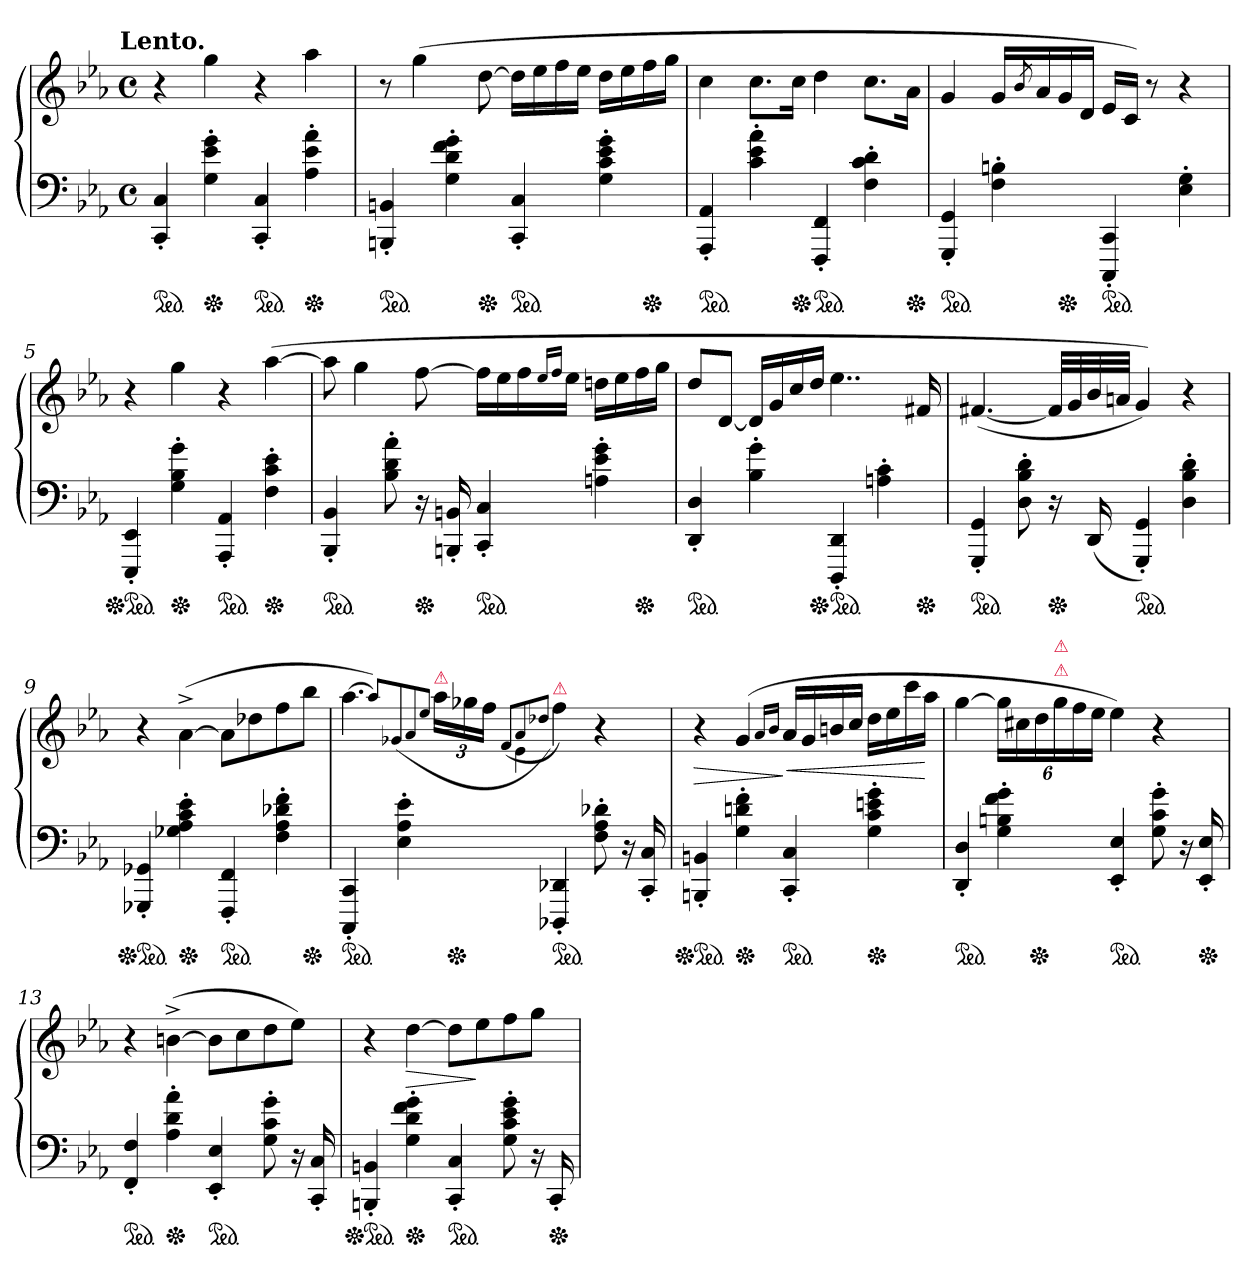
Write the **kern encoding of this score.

**kern	**kern	**dynam
*part1	*part1	*part1
*staff2	*staff1	*staff1/2
*clefF4	*clefG2	*
*k[b-e-a-]	*k[b-e-a-]	*
*c:	*c:	*
!!LO:TX:omd:t=Lento.
*M4/4	*M4/4	*
*met(c)	*met(c)	*
=1	=1	=1
!LO:TX:a:i:t=mezza voce	!	!
*ped	*	*
4CC'< 4C'<	4r	.
*Xped	*	*
4G'> 4e-'> 4g'>	4gg	.
*ped	*	*
4CC'< 4C'<	4r	.
*Xped	*	*
4A-'> 4e-'> 4a-'>	4aa-	.
=2	=2	=2
*ped	*	*
4BBBn'< 4BBn'<	8r	.
.	(4gg	.
4G'> 4d'> 4f'> 4g'>	.	.
*Xped	*	*
.	[8dd	.
*ped	*	*
4CC'< 4C'<	16ddLL]	.
.	16ee-	.
.	16ff	.
.	16ee-JJ	.
4G'> 4c'> 4e-'> 4g'>	16ddLL	.
.	16ee-	.
*Xped	*	*
.	16ff	.
.	16ggJJ	.
=3	=3	=3
*ped	*	*
4AAA-'< 4AA-'<	4cc	.
4c'> 4e-'> 4a-'>	8.ccL	.
*Xped	*	*
.	16ccJk	.
*ped	*	*
4FFF'< 4FF'<	4dd	.
4F'> 4c'> 4d'>	8.ccL	.
*Xped	*	*
.	16a-Jk	.
=4	=4	=4
*ped	*	*
4GGG'< 4GG'<	4g	.
4F'> 4Bn'>	16gLL	.
.	8qb-/	.
.	16a-	.
*Xped	*	*
.	16g	.
.	16dJJ	.
*ped	*	*
4CCC'< 4CC'<	16e-LL	.
.	16cJJ)	.
.	8r	.
4E-'> 4G'>	4r	.
=5	=5	=5
*Xped	*	*
*ped	*	*
4EEE-'< 4EE-'<	4r	.
*Xped	*	*
4G'> 4B-'> 4g'>	4gg	.
*ped	*	*
4AAA-'< 4AA-'<	4r	.
*Xped	*	*
4F'> 4c'> 4e-'>	(>[4aa-	.
=6	=6	=6
*ped	*	*
4BBB-'< 4BB-'<	8aa-]	.
.	4gg	.
8B-'> 8d'> 8a-'>	.	.
*Xped	*	*
16r	[8ff	.
16BBBn'< 16BBn'<	.	.
*ped	*	*
4CC'< 4C'<	16ffLL]	.
.	16ee-	.
.	16ff	.
.	16qee-/LL	.
.	16qff/JJ	.
.	16ee-JJ	.
4An'> 4e-'> 4g'>	16ddnLL	.
.	16ee-	.
*Xped	*	*
.	16ff	.
.	16ggJJ	.
=7	=7	=7
*ped	*	*
4DD'< 4D'<	8dd/L	.
.	[8dJ	.
4B-'> 4g'>	16dLL]	.
.	16g	.
.	16cc	.
*Xped	*	*
.	16ddJJ	.
*ped	*	*
4DDD'< 4DD'<	4..ee-	.
4An'> 4c'>	.	.
*Xped	*	*
.	16f#X	.
=8	=8	=8
*ped	*	*
4GGG'< 4GG'<	([4.f#X	.
8D'> 8B-'> 8d'>	.	.
*Xped	*	*
16r	32f#LLL]	.
.	32g	.
(<16DD	32b-	.
.	32anJJJ	.
*ped	*	*
4GGG'< 4GG'<)	4g))	.
4D'> 4B-'> 4d'>	4r	.
=9	=9	=9
*Xped	*	*
*ped	*	*
4GGG-X'< 4GG-X'<	4r	.
*Xped	*	*
4G-X'> 4A-'> 4c'> 4e-'>	(>[4a-^<\	.
*ped	*	*
4FFF'< 4FF'<	8a-L]	.
.	8dd-X	.
4F'> 4A-'> 4d-X'> 4f'>	8ff	.
*Xped	*	*
.	8bb-J	.
=10	=10	=10
*	*^	*
*ped	*	*	*
4CCC'< 4CC'<	[4.aa-	2ryy	.
4E-'> 4A-'> 4e-'>	.	.	.
.	8qaa-/L])	.	.
.	(>8qg-X/	.	.
.	8qa-/	.	.
.	8qee-/J	.	.
!	!LO:TX:a:color=crimson:t=⚠	!	!
.	24aa-LL	.	.
*Xped	*	*	*
.	24gg-X	.	.
.	24ffJJ	.	.
.	(8qqf/L	.	.
.	8qqa-/	.	.
.	8qqdd-X/J	4qqe-\	.
!	!LO:TX:a:color=crimson:t=⚠	!	!
*ped	*	*	*
4DDD-X'< 4DD-X'<	4ff))	2ryy	.
8F'> 8A-'> 8d-X'>	4r	.	.
16r	.	.	.
16CC'< 16C'<	.	.	.
*	*v	*v	*
=11	=11	=11
*Xped	*	*
*ped	*	*
4BBBn'< 4BBn'<	4r	>
*Xped	*	*
4G'> 4dn'> 4f'>	(>4g	.
.	16qa-/LL	.
.	16qb-/JJ	.
*ped	*	*
4CC'< 4C'<	16a-LL	] <
.	16g	.
.	16bn	.
.	16ccJJ	.
*Xped	*	*
4G'> 4c'> 4en'> 4g'>	16ddLL	.
.	16ee-	.
.	16ccc	.
.	16aa-JJ	[
=12	=12	=12
*ped	*	*
4DD'< 4D'<	[4gg	.
4G'> 4Bn'> 4f'> 4g'>	24ggLL]	.
.	24cc#X	.
*Xped	*	*
.	24dd	.
!	!LO:TX:a:color=crimson:t=⚠	!
!	!LO:TX:a:color=crimson:t=⚠	!
.	24gg	.
.	24ff	.
.	24ee-JJ	.
*ped	*	*
4EE-'< 4E-'<	4ee-)	.
8G'> 8c'> 8g'>	4r	.
16r	.	.
*Xped	*	*
16EE-'< 16E-'<	.	.
=13	=13	=13
*ped	*	*
4FF'< 4F'<	4r	.
*Xped	*	*
4A-'> 4d'> 4a-'>	(>[4bn^<	.
*ped	*	*
4EE-'< 4E-'<	8bL]	.
.	8cc	.
8G'> 8c'> 8g'>	8dd	.
16r	8ee-J)	.
16CC'< 16C'<	.	.
=14	=14	=14
*Xped	*	*
*ped	*	*
4BBBn'< 4BBn'<	4r	.
*Xped	*	*
4G'> 4d'> 4f'> 4g'>	[4dd	>
*ped	*	*
4CC'< 4C'<	8ddL]	.
.	8ee-	]
8G'> 8c'> 8e-'> 8g'>	8ff	.
16r	8ggJ	.
*Xped	*	*
16CC'<	.	.
=	=	=
*-	*-	*-
